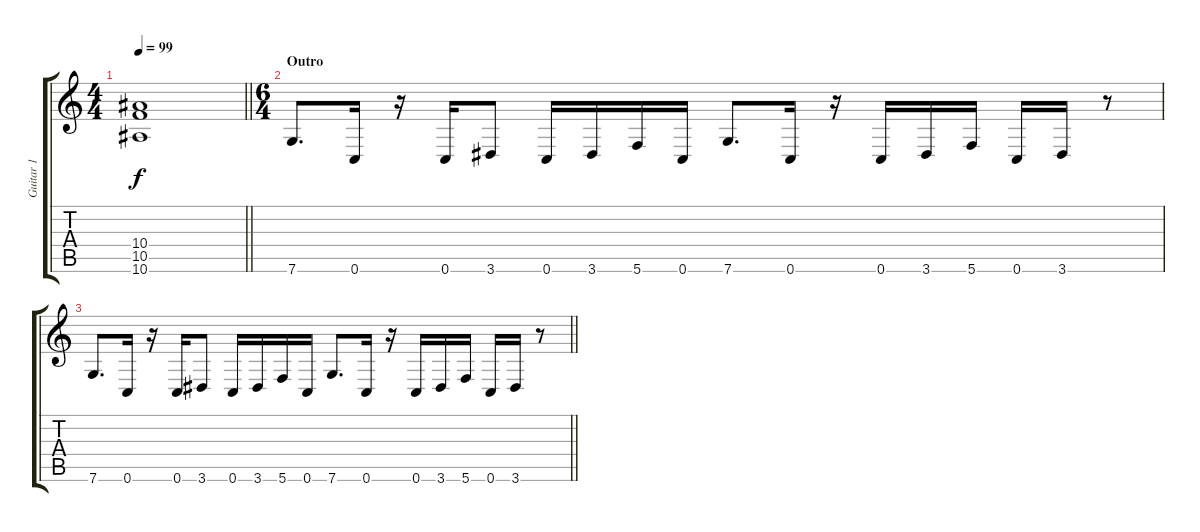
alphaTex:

\track ("Guitar 1" "Guitar 1") {instrument distortionguitar}
\staff {score tabs}
\tuning (D4 A3 F3 C3 G2 C2) {hide}
\ts (4 4)
\tempo 99
\clef g2
\barLineRight lightlight
\ks c
(10.4 10.5 10.6).1{dy f} |
\ts (6 4)
\section ("" "Outro")
7.6.8{d} 0.6.16 r.16 0.6.16 3.6.8 0.6.16 3.6.16 5.6.16 0.6.16 7.6.8{d} 0.6.16 r.16 0.6.16 3.6.16 5.6.16 0.6.16 3.6.16 r.8 |
\barLineRight lightlight
7.6.8{d} 0.6.16 r.16 0.6.16 3.6.8 0.6.16 3.6.16 5.6.16 0.6.16 7.6.8{d} 0.6.16 r.16 0.6.16 3.6.16 5.6.16 0.6.16 3.6.16 r.8
